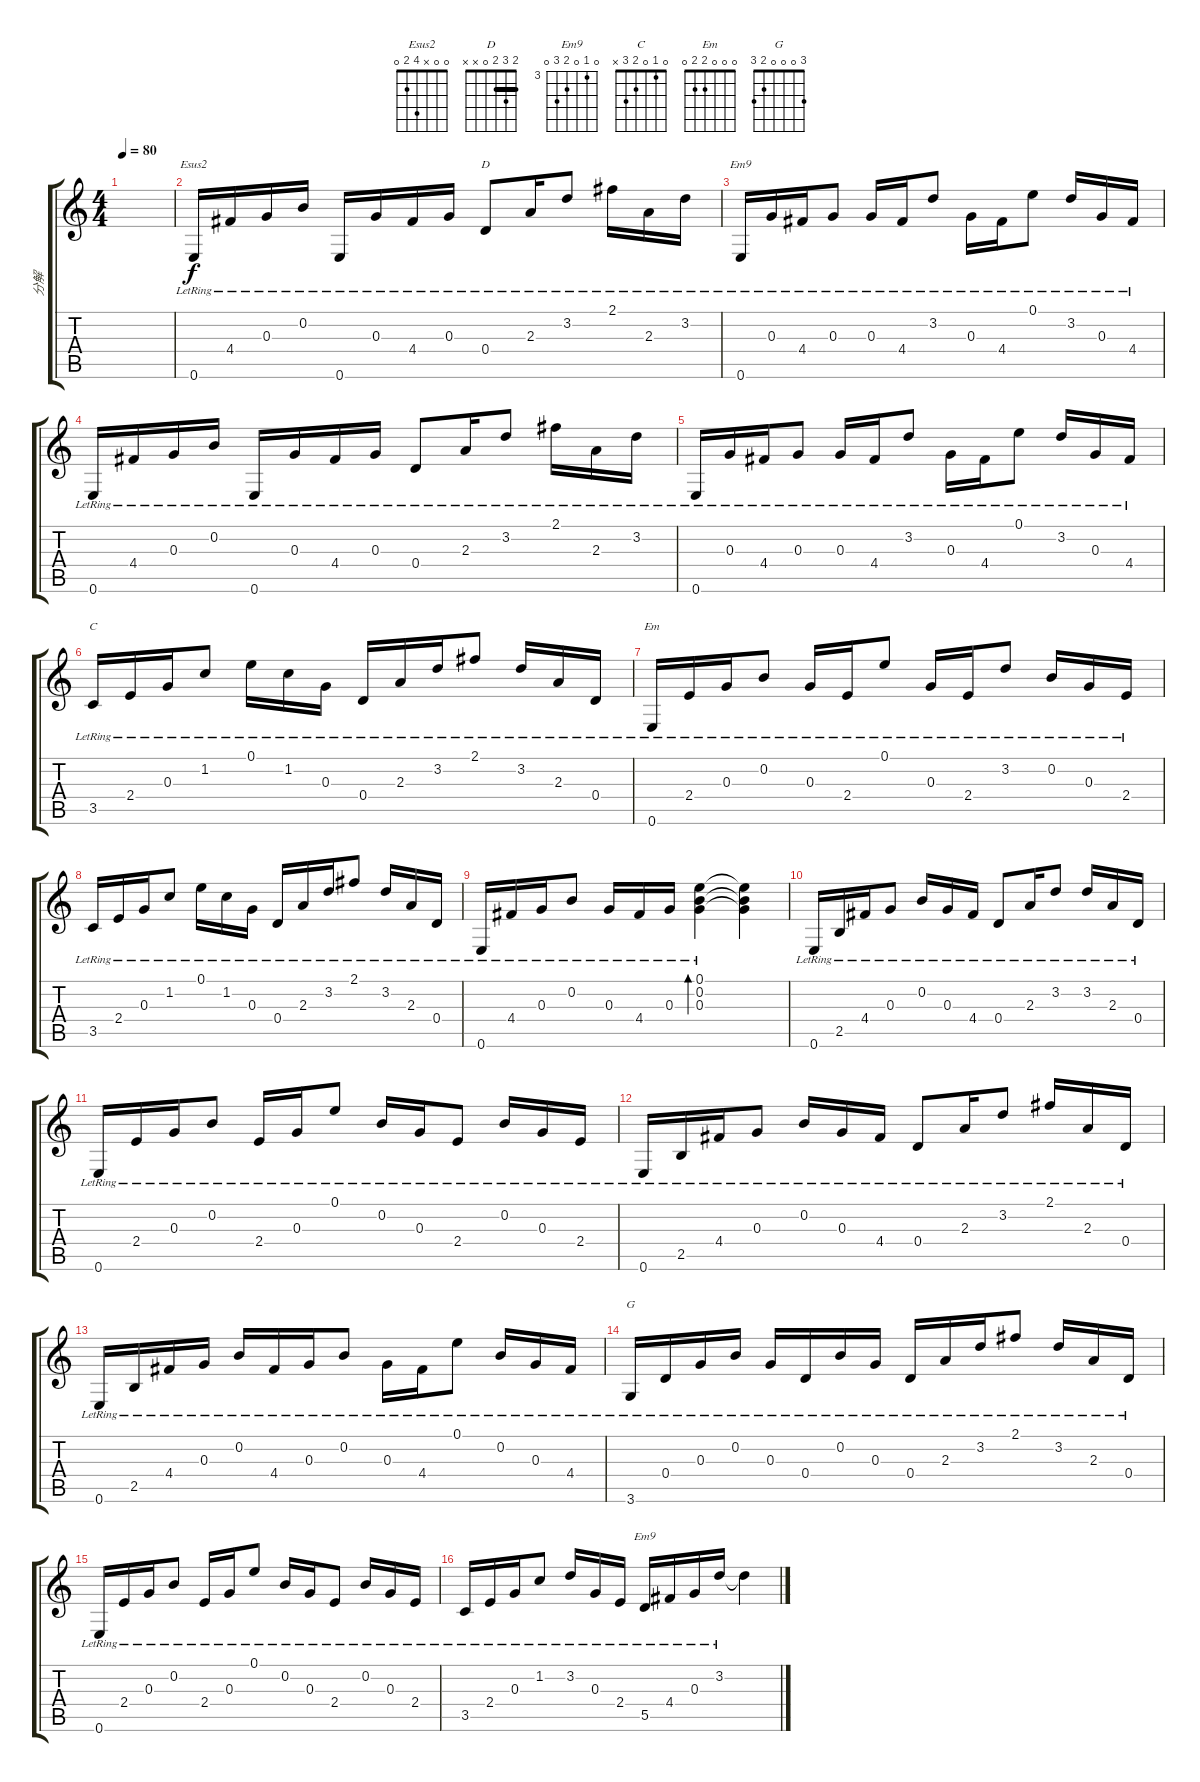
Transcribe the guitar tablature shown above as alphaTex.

\track ("分解" "分解") {instrument acousticguitarsteel}
\staff {score tabs}
\tuning (E4 B3 G3 D3 A2 E2) {hide}
\chord ("Esus2" 0 0 x 4 2 0)
\chord ("D" 2 3 2 0 x x) {barre 2}
\chord ("Em9" 0 3 0 4 2 0)
\chord ("C" 0 1 0 2 3 x)
\chord ("Em" 0 0 0 2 2 0)
\chord ("G" 3 0 0 0 2 3)
\chord ("Em9" 0 3 0 4 5 0) {firstfret 3}
\ts (4 4)
\tempo 80
\clef g2
\ks c
|
0.6{lr}.16{ch "Esus2"} 4.4{lr}.16 0.3{lr}.16 0.2{lr}.16 0.6{lr}.16 0.3{lr}.16 4.4{lr}.16 0.3{lr}.16 0.4{lr}.8{ch "D"} 2.3{lr}.16 3.2{lr}.8 2.1{lr}.16 2.3{lr}.16 3.2{lr}.16 |
0.6{lr}.16{ch "Em9"} 0.3{lr}.16 4.4{lr}.16 0.3{lr}.8 0.3{lr}.16 4.4{lr}.16 3.2{lr}.8 0.3{lr}.16 4.4{lr}.16 0.1{lr}.8 3.2{lr}.16 0.3{lr}.16 4.4{lr}.16 |
0.6{lr}.16 4.4{lr}.16 0.3{lr}.16 0.2{lr}.16 0.6{lr}.16 0.3{lr}.16 4.4{lr}.16 0.3{lr}.16 0.4{lr}.8 2.3{lr}.16 3.2{lr}.8 2.1{lr}.16 2.3{lr}.16 3.2{lr}.16 |
0.6{lr}.16 0.3{lr}.16 4.4{lr}.16 0.3{lr}.8 0.3{lr}.16 4.4{lr}.16 3.2{lr}.8 0.3{lr}.16 4.4{lr}.16 0.1{lr}.8 3.2{lr}.16 0.3{lr}.16 4.4{lr}.16 |
3.5{lr}.16{ch "C"} 2.4{lr}.16 0.3{lr}.16 1.2{lr}.8 0.1{lr}.16 1.2{lr}.16 0.3{lr}.16 0.4{lr}.16 2.3{lr}.16 3.2{lr}.16 2.1{lr}.8 3.2{lr}.16 2.3{lr}.16 0.4{lr}.16 |
0.6{lr}.16{ch "Em"} 2.4{lr}.16 0.3{lr}.16 0.2{lr}.8 0.3{lr}.16 2.4{lr}.16 0.1{lr}.8 0.3{lr}.16 2.4{lr}.16 3.2{lr}.8 0.2{lr}.16 0.3{lr}.16 2.4{lr}.16 |
3.5{lr}.16 2.4{lr}.16 0.3{lr}.16 1.2{lr}.8 0.1{lr}.16 1.2{lr}.16 0.3{lr}.16 0.4{lr}.16 2.3{lr}.16 3.2{lr}.16 2.1{lr}.8 3.2{lr}.16 2.3{lr}.16 0.4{lr}.16 |
0.6{lr}.16 4.4{lr}.16 0.3{lr}.16 0.2{lr}.8 0.3{lr}.16 4.4{lr}.16 0.3{lr}.16 (0.1{lr} 0.2{lr} 0.3{lr}).4{bd 480} (0.1{t} 0.2{t} 0.3{t}).4 |
0.6{lr}.16 2.5{lr}.16 4.4{lr}.16 0.3{lr}.8 0.2{lr}.16 0.3{lr}.16 4.4{lr}.16 0.4{lr}.8 2.3{lr}.16 3.2{lr}.8 3.2{lr}.16 2.3{lr}.16 0.4{lr}.16 |
0.6{lr}.16 2.4{lr}.16 0.3{lr}.16 0.2{lr}.8 2.4{lr}.16 0.3{lr}.16 0.1{lr}.8 0.2{lr}.16 0.3{lr}.16 2.4{lr}.8 0.2{lr}.16 0.3{lr}.16 2.4{lr}.16 |
0.6{lr}.16 2.5{lr}.16 4.4{lr}.16 0.3{lr}.8 0.2{lr}.16 0.3{lr}.16 4.4{lr}.16 0.4{lr}.8 2.3{lr}.16 3.2{lr}.8 2.1{lr}.16 2.3{lr}.16 0.4{lr}.16 |
0.6{lr}.16 2.5{lr}.16 4.4{lr}.16 0.3{lr}.16 0.2{lr}.16 4.4{lr}.16 0.3{lr}.16 0.2{lr}.8 0.3{lr}.16 4.4{lr}.16 0.1{lr}.8 0.2{lr}.16 0.3{lr}.16 4.4{lr}.16 |
3.6{lr}.16{ch "G"} 0.4{lr}.16 0.3{lr}.16 0.2{lr}.16 0.3{lr}.16 0.4{lr}.16 0.2{lr}.16 0.3{lr}.16 0.4{lr}.16 2.3{lr}.16 3.2{lr}.16 2.1{lr}.8 3.2{lr}.16 2.3{lr}.16 0.4{lr}.16 |
0.6{lr}.16 2.4{lr}.16 0.3{lr}.16 0.2{lr}.8 2.4{lr}.16 0.3{lr}.16 0.1{lr}.8 0.2{lr}.16 0.3{lr}.16 2.4{lr}.8 0.2{lr}.16 0.3{lr}.16 2.4{lr}.16 |
3.5{lr}.16 2.4{lr}.16 0.3{lr}.16 1.2{lr}.8 3.2{lr}.16 0.3{lr}.16 2.4{lr}.16 5.5{lr}.16{ch "Em9"} 4.4{lr}.16 0.3{lr}.16 3.2{lr}.16 3.2{t}.4
